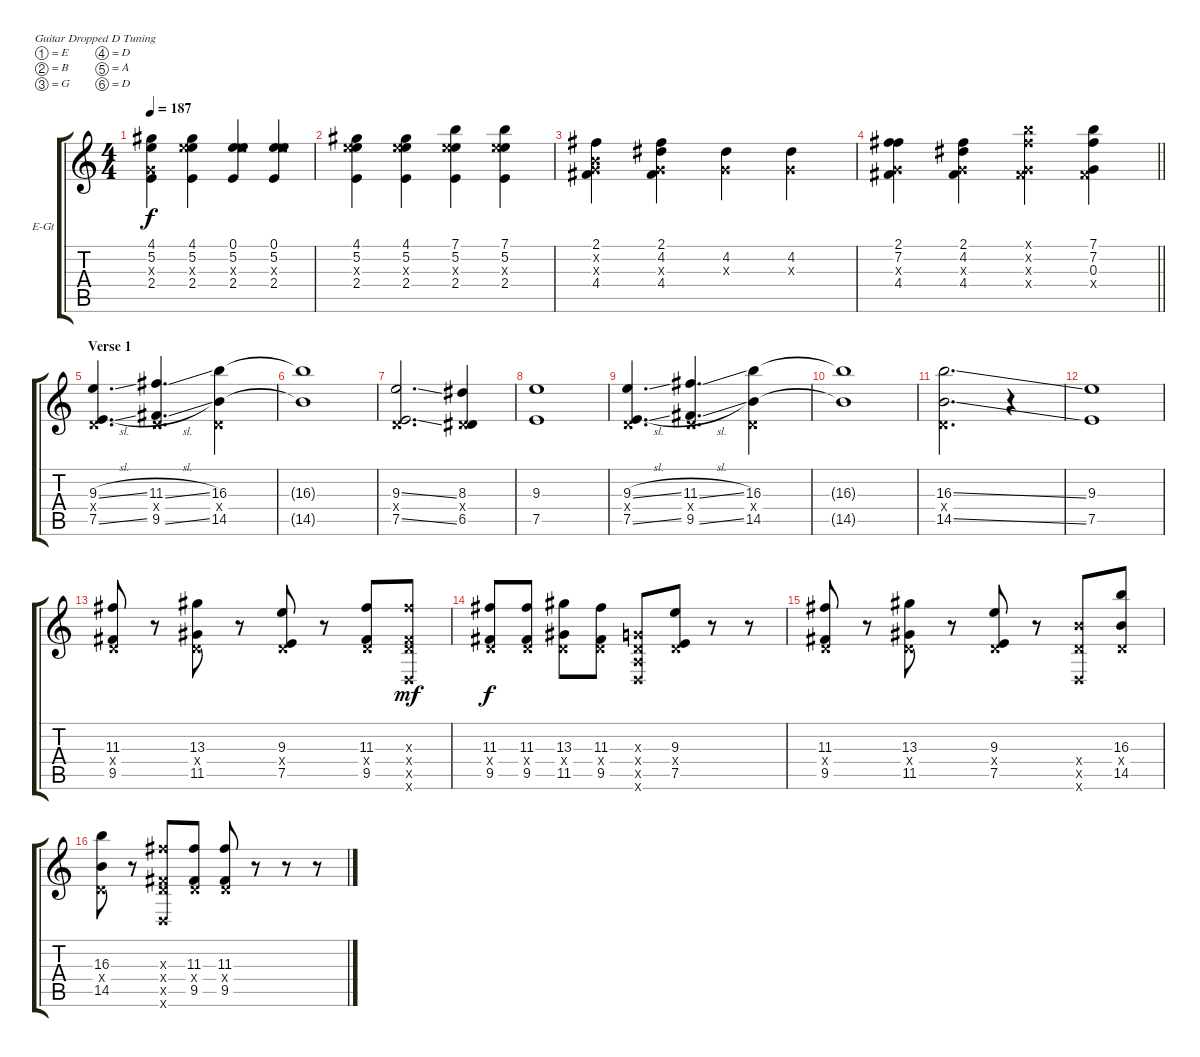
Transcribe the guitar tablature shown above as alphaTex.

\bracketExtendMode groupsimilarinstruments
\firstSystemTrackNameOrientation horizontal
\otherSystemsTrackNameOrientation horizontal
\track ("Jack Barakat" "E-Gt") {instrument overdrivenguitar}
\staff {score tabs}
\tuning (E4 B3 G3 D3 A2 D2)
\ts (4 4)
\tempo 187
\clef g2
\ks c
(4.1 5.2 0.3{x} 2.4).4{dy f} (4.1 5.2 9.3{x} 2.4).4 (0.1 5.2 9.3{x} 2.4).4 (0.1 5.2 9.3{x} 2.4).4 |
(4.1 5.2 9.3{x} 2.4).4 (4.1 5.2 9.3{x} 2.4).4 (7.1 5.2 9.3{x} 2.4).4 (7.1 5.2 9.3{x} 2.4).4 |
(2.1 0.2{x} 0.3{x} 4.4).4 (2.1 4.2 0.3{x} 4.4).4 (4.2 0.3{x}).4 (4.2 0.3{x}).4 |
\barLineRight lightlight
(2.1 7.2 0.3{x} 4.4).4 (2.1 4.2 0.3{x} 4.4).4 (7.1{x} 7.2{x} 0.3{x} 4.4{x}).4 (7.1 7.2 0.3 4.4{x}).4 |
\section ("" "Verse 1")
(9.3{sl} 0.4{x} 7.5{sl}).4{d} (11.3{sl} 0.4{x} 9.5{sl}).4{d} (16.3 0.4{x} 14.5).4 |
(16.3{t} 14.5{t}).1 |
(9.3{ss} 0.4{x} 7.5{ss}).2{d} (8.3 0.4{x} 6.5).4 |
(9.3 7.5).1 |
(9.3{sl} 0.4{x} 7.5{sl}).4{d} (11.3{sl} 0.4{x} 9.5{sl}).4{d} (16.3 0.4{x} 14.5).4 |
(16.3{t} 14.5{t}).1 |
(16.3{ss} 0.4{x} 14.5{ss}).2{d} r.4 |
(9.3 7.5).1 |
(11.3 0.4{x} 9.5).8 r.8 (13.3 0.4{x} 11.5).8 r.8 (9.3 0.4{x} 7.5).8 r.8 (11.3 0.4{x} 9.5).8 (11.3{x} 9.5{x} 0.4{x} 0.6{x}).8{dy mf} |
(11.3 0.4{x} 9.5).8{dy f} (11.3 9.5 0.4{x}).8 (13.3 0.4{x} 11.5).8 (11.3 9.5 0.4{x}).8 (0.3{x} 0.4{x} 0.5{x} 0.6{x}).8 (7.5 9.3 0.4{x}).8 r.8 r.8 |
(11.3 0.4{x} 9.5).8 r.8 (13.3 0.4{x} 11.5).8 r.8 (9.3 0.4{x} 7.5).8 r.8 (0.4{x} 14.5{x} 0.6{x}).8 (16.3 0.4{x} 14.5).8 |
(16.3 0.4{x} 14.5).8 r.8 (11.3{x} 0.4{x} 9.5{x} 0.6{x}).8 (11.3 0.4{x} 9.5).8 (11.3 0.4{x} 9.5).8 r.8 r.8 r.8
